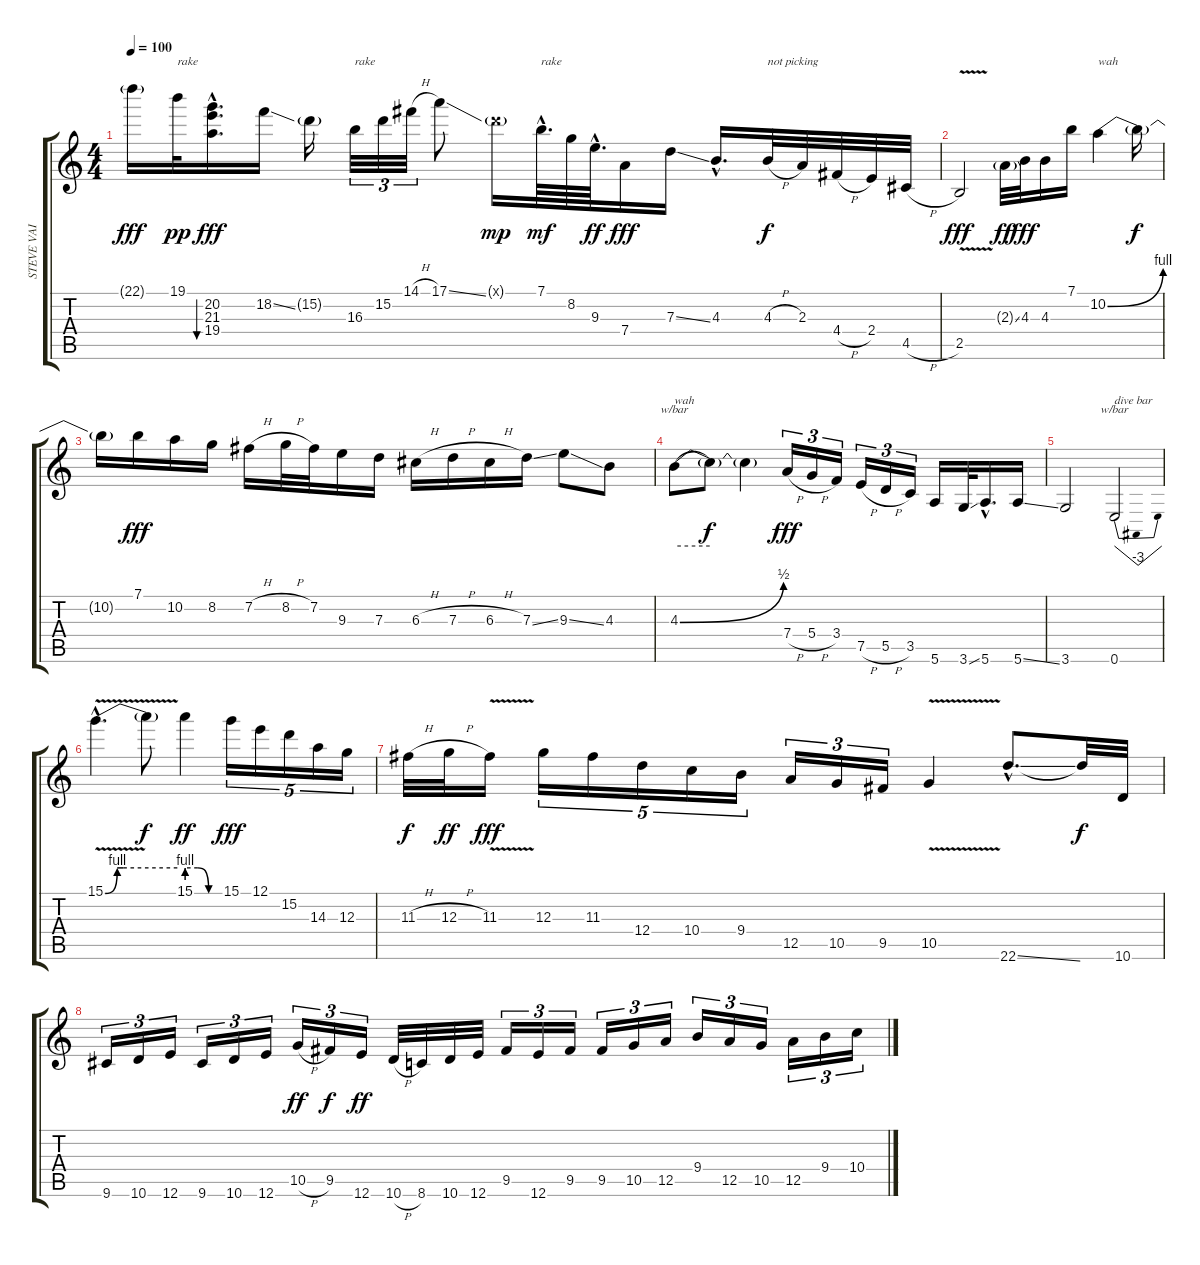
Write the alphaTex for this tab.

\track ("STEVE VAI" "STEVE VAI") {instrument overdrivenguitar}
\staff {score tabs}
\tuning (E4 B3 G3 D3 A2 E2) {hide}
\ts (4 4)
\tempo 100
\clef g2
\ks c
22.1{g}.16{dy fff} 19.1.32{txt "rake" dy pp} (20.2{hac} 21.3{hac} 19.4{hac}).16{d bu 120 dy fff} 18.2{ss}.16 15.2{g}.16 16.3.32{tu (3 2) txt "rake"} 15.2.32{tu (3 2)} 14.1{h}.32{tu (3 2)} 17.1{ss}.8 10.1{g x}.16{dy mp} 7.1{hac}.64{d txt "rake" dy mf} 8.2.64 9.3{hac}.64{d dy ff} 7.4.16{dy fff} 7.3{ss}.16 4.3{hac}.16{d} 4.3{h}.32{txt "not picking" dy f} 2.3.32 4.4{h}.32 2.4.32 4.5{h}.32 |
2.5{v}.2{dy fff} 2.3{ss g}.32{dy ff} 4.3.32{dy fff} 4.3.16 7.1.16 10.2{be (bend 0 0 60 4)}.4{txt "wah"} 10.2{t}.16{dy f} |
10.2{t}.16 7.1.16{dy fff} 10.2.16 8.2.16 7.2{h}.16 8.2{h}.32 7.2.32 9.3.16 7.3.16 6.3{h}.16 7.3{h}.16 6.3{h}.16 7.3{ss}.16 9.3{ss}.8 4.3.8 |
4.3{be (bend 0 0 60 2)}.8{tbe (hold default 0 0 60 0) txt "wah"} 4.3{t}.8{dy f} 4.3{t}.4 7.4{h}.16{tu (3 2) dy fff} 5.4{h}.16{tu (3 2)} 3.4.16{tu (3 2)} 7.5{h}.16{tu (3 2)} 5.5{h}.16{tu (3 2)} 3.5.16{tu (3 2)} 5.6.16 3.6{ss}.32 5.6{hac}.16{d} 5.6{ss}.16 |
3.6.2 0.6.2{tbe (dip default 0 0 30 -12 60 0) txt "dive bar" volume 0} |
15.1{be (custom 0 0 10 4 15 4 30 4 60 4) v hac}.4{d volume 16} 15.1{t}.8{dy f} 15.1{be (custom 0 4 20 4 40 0 60 0)}.4{dy ff} 15.1.16{tu (5 4) dy fff} 12.1.16{tu (5 4)} 15.2.16{tu (5 4)} 14.3.16{tu (5 4)} 12.3.16{tu (5 4)} |
11.3{h}.32{dy f} 12.3{h}.32{dy ff} 11.3{v}.16{dy fff} 12.3.16{tu (5 4)} 11.3.16{tu (5 4)} 12.4.16{tu (5 4)} 10.4.16{tu (5 4)} 9.4.16{tu (5 4)} 12.5.16{tu (3 2)} 10.5.16{tu (3 2)} 9.5.16{tu (3 2)} 10.5{v}.4 22.6{ss hac}.8{d} 22.6{t}.32{dy f} 10.6.32 |
9.6.16{tu (3 2)} 10.6.16{tu (3 2)} 12.6.16{tu (3 2)} 9.6.16{tu (3 2)} 10.6.16{tu (3 2)} 12.6.16{tu (3 2)} 10.5{h}.16{tu (3 2) dy ff} 9.5.16{tu (3 2) dy f} 12.6.16{tu (3 2) dy ff} 10.6{h}.32 8.6.32 10.6.32 12.6.32 9.5.16{tu (3 2)} 12.6.16{tu (3 2)} 9.5.16{tu (3 2)} 9.5.16{tu (3 2)} 10.5.16{tu (3 2)} 12.5.16{tu (3 2)} 9.4.16{tu (3 2)} 12.5.16{tu (3 2)} 10.5.16{tu (3 2)} 12.5.16{tu (3 2)} 9.4.16{tu (3 2)} 10.4.16{tu (3 2)}
